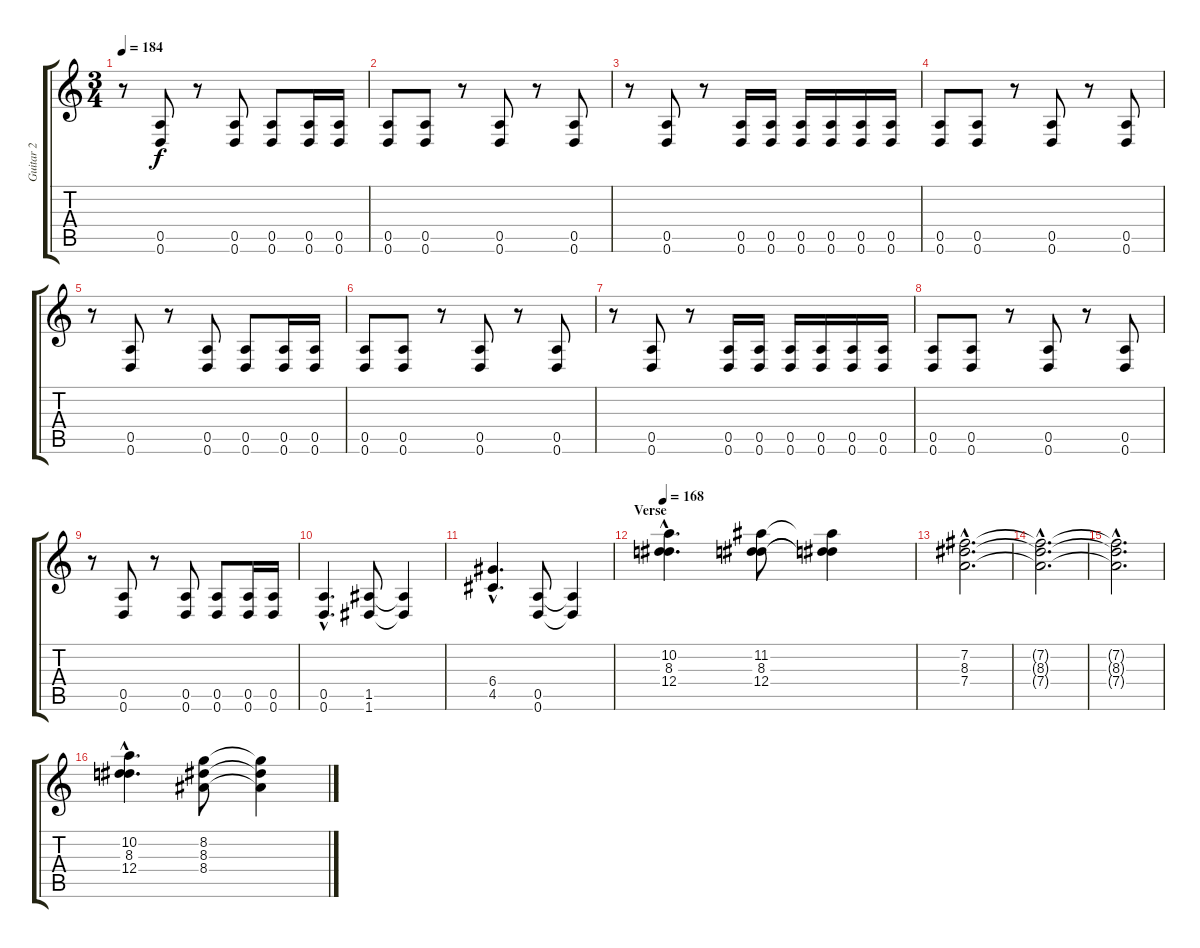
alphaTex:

\track ("Guitar 2" "Guitar 2") {instrument electricguitarmuted}
\staff {score tabs}
\tuning (E4 B3 G3 D3 A2 D2) {hide}
\ts (3 4)
\tempo 184
\clef g2
\ks c
r.8{dy f} (0.5 0.6).8 r.8 (0.5 0.6).8 (0.5 0.6).8 (0.5 0.6).16 (0.5 0.6).16 |
(0.5 0.6).8 (0.5 0.6).8 r.8 (0.5 0.6).8 r.8 (0.5 0.6).8 |
r.8 (0.5 0.6).8 r.8 (0.5 0.6).16 (0.5 0.6).16 (0.5 0.6).16 (0.5 0.6).16 (0.5 0.6).16 (0.5 0.6).16 |
(0.5 0.6).8 (0.5 0.6).8 r.8 (0.5 0.6).8 r.8 (0.5 0.6).8 |
r.8 (0.5 0.6).8 r.8 (0.5 0.6).8 (0.5 0.6).8 (0.5 0.6).16 (0.5 0.6).16 |
(0.5 0.6).8 (0.5 0.6).8 r.8 (0.5 0.6).8 r.8 (0.5 0.6).8 |
r.8 (0.5 0.6).8 r.8 (0.5 0.6).16 (0.5 0.6).16 (0.5 0.6).16 (0.5 0.6).16 (0.5 0.6).16 (0.5 0.6).16 |
(0.5 0.6).8 (0.5 0.6).8 r.8 (0.5 0.6).8 r.8 (0.5 0.6).8 |
r.8 (0.5 0.6).8 r.8 (0.5 0.6).8 (0.5 0.6).8 (0.5 0.6).16 (0.5 0.6).16 |
(0.5{hac} 0.6{hac}).4{d} (1.5 1.6).8 (1.5{t} 1.6{t}).4 |
(6.4{hac} 4.5{hac}).4{d} (0.5 0.6).8 (0.5{t} 0.6{t}).4 |
\section ("" "Verse")
\tempo 168
(10.2{hac} 8.3{hac} 12.4{hac}).4{d instrument electricguitarjazz} (11.2 8.3 12.4).8 (11.2{t} 8.3{t} 12.4{t}).4 |
(7.2{hac} 8.3{hac} 7.4{hac}).2{d} |
(7.2{hac t} 8.3{hac t} 7.4{hac t}).2{d} |
(7.2{hac t} 8.3{hac t} 7.4{hac t}).2{d} |
(10.2{hac} 8.3{hac} 12.4{hac}).4{d} (8.2 8.3 8.4).8 (8.2{t} 8.3{t} 8.4{t}).4
